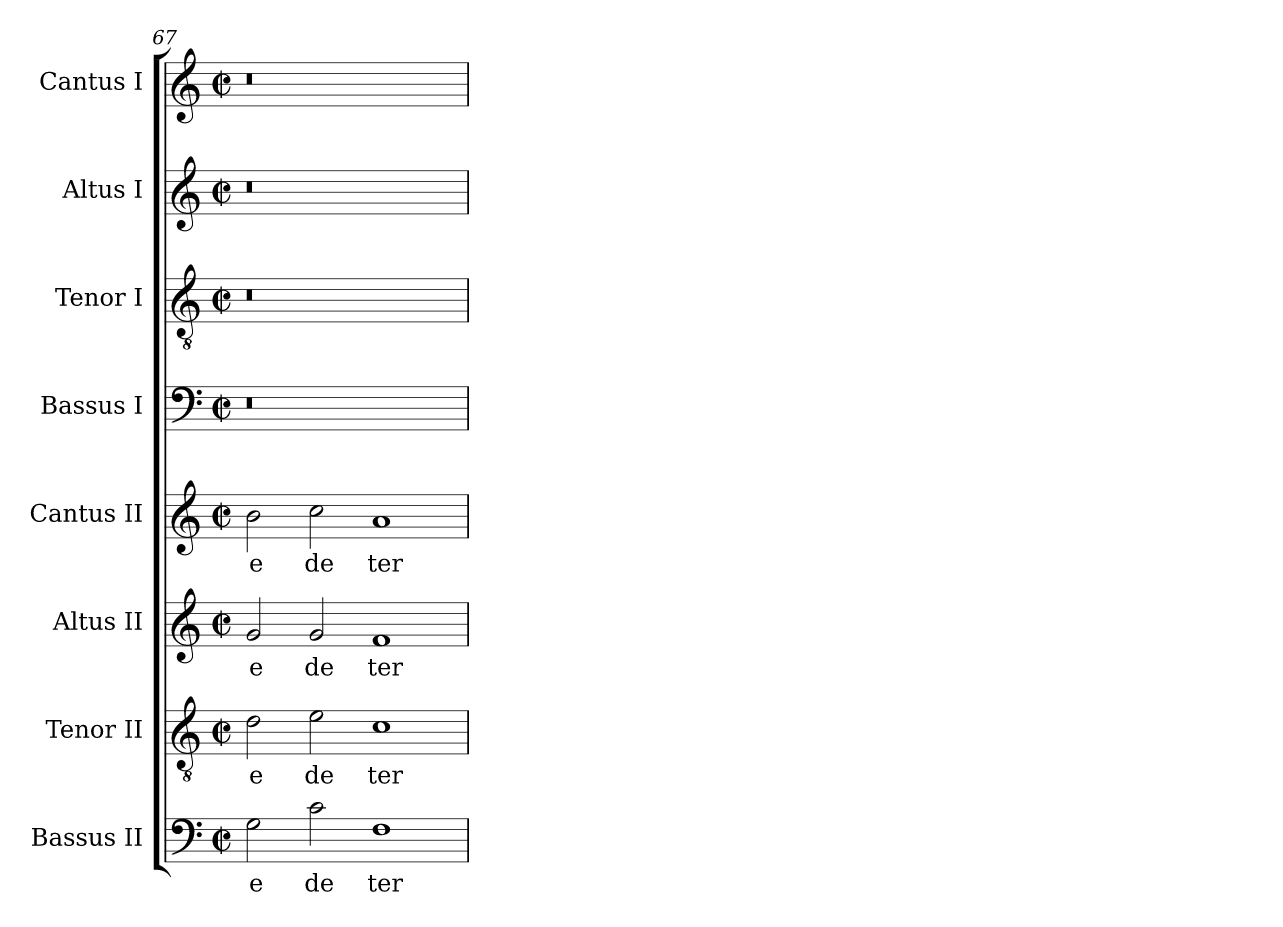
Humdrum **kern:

**kern	**text	**kern	**text	**kern	**text	**kern	**text	**kern	**kern	**kern	**kern
*part8	*part8	*part7	*part7	*part6	*part6	*part5	*part5	*part4	*part3	*part2	*part1
*staff8	*staff8	*staff7	*staff7	*staff6	*staff6	*staff5	*staff5	*staff4	*staff3	*staff2	*staff1
*I"Bassus II	*	*I"Tenor II	*	*I"Altus II	*	*I"Cantus II	*	*I"Bassus I	*I"Tenor I	*I"Altus I	*I"Cantus I
*clefF4	*	*clefGv2	*	*clefG2	*	*clefG2	*	*clefF4	*clefGv2	*clefG2	*clefG2
*	*	*	*	*	*	*	*	*	*	*k[]	*
*	*	*	*	*	*	*	*	*	*	*C:	*
*M2/2	*	*M2/2	*	*M2/2	*	*M2/2	*	*M2/2	*M2/2	*M2/2	*M2/2
*met(c|)	*	*met(c|)	*	*met(c|)	*	*met(c|)	*	*met(c|)	*met(c|)	*met(c|)	*met(c|)
=67	=67	=67	=67	=67	=67	=67	=67	=67	=67	=67	=67
!	!LO:LY:b:cj	!	!LO:LY:b:cj	!	!LO:LY:b:cj	!	!LO:LY:b:cj	!	!	!	!
2G\	e	2d\	e	2g/	e	2b\	e	0r	0r	0r	0r
!	!LO:LY:b:cj	!	!LO:LY:b:cj	!	!LO:LY:b:cj	!	!LO:LY:b:cj	!	!	!	!
2c\	de	2e\	de	2g/	de	2cc\	de	.	.	.	.
!	!LO:LY:b:cj	!	!LO:LY:b:cj	!	!LO:LY:b:cj	!	!LO:LY:b:cj	!	!	!	!
1F	ter	1c	ter	1f	ter	1a	ter	.	.	.	.
=	=	=	=	=	=	=	=	=	=	=	=
*-	*-	*-	*-	*-	*-	*-	*-	*-	*-	*-	*-
